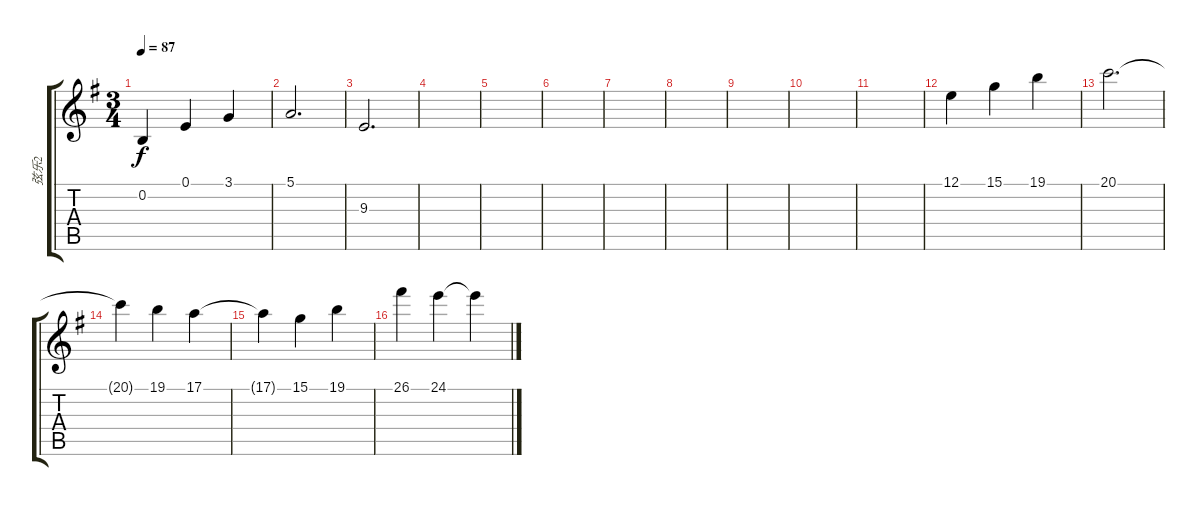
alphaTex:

\track ("弦乐2" "弦乐2") {instrument stringensemble1}
\staff {score tabs}
\tuning (E4 B3 G3 D3 A2 E2) {hide}
\ts (3 4)
\tempo 87
\clef g2
\ks g
0.2.4{dy f} 0.1.4 3.1.4 |
5.1.2{d} |
9.3.2{d} |
|
|
|
|
|
|
|
|
12.1.4 15.1.4 19.1.4 |
20.1.2{d} |
20.1{t}.4 19.1.4 17.1.4 |
17.1{t}.4 15.1.4 19.1.4 |
26.1.4 24.1.4 24.1{t}.4
